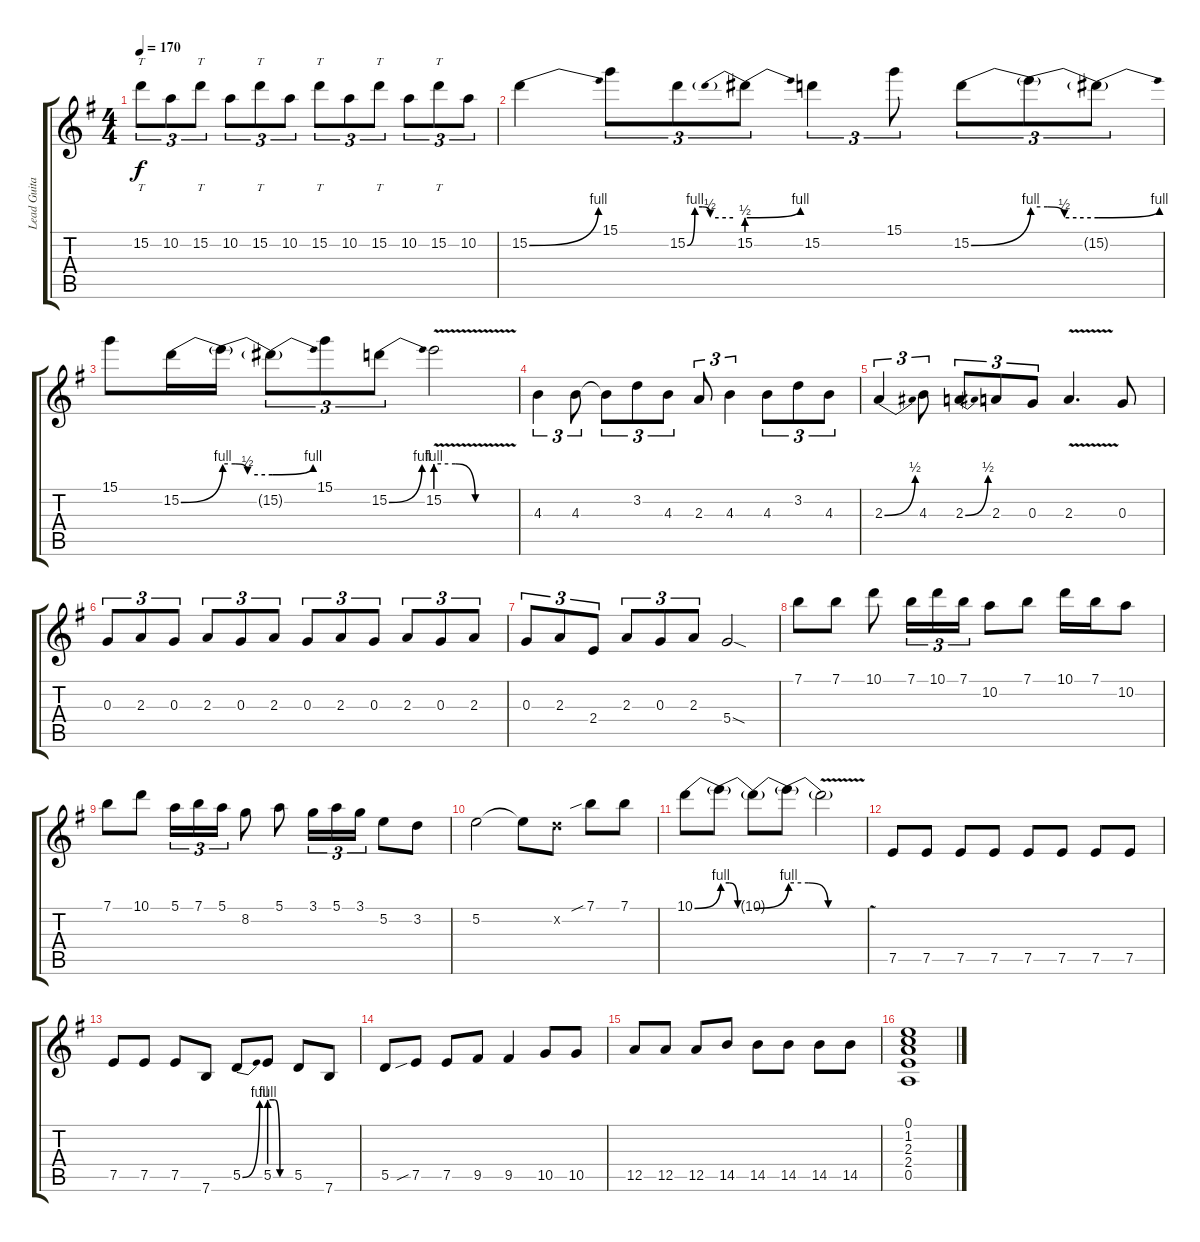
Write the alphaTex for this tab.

\track ("Lead Guitar" "Lead Guita") {instrument overdrivenguitar}
\staff {score tabs}
\tuning (E4 B3 G3 D3 A2 E2) {hide}
\ts (4 4)
\tempo 170
\clef g2
\ks g
15.2.8{tt tu (3 2) dy f} 10.2.8{tu (3 2)} 15.2.8{tt tu (3 2)} 10.2.8{tu (3 2)} 15.2.8{tt tu (3 2)} 10.2.8{tu (3 2)} 15.2.8{tt tu (3 2)} 10.2.8{tu (3 2)} 15.2.8{tt tu (3 2)} 10.2.8{tu (3 2)} 15.2.8{tt tu (3 2)} 10.2.8{tu (3 2)} |
15.2{be (bend 0 0 60 4)}.4 15.1.8{tu (3 2)} 15.2{be (custom 0 0 10 4 20 4 30 2 60 2)}.8{tu (3 2)} 15.2{be (prebendbend 0 2 60 4)}.8{tu (3 2)} 15.2.4{tu (3 2)} 15.1.8{tu (3 2)} 15.2{be (bend 0 0 60 4)}.8{tu (3 2)} 15.2{be (custom 0 4 15 4 30 2 60 2) t}.8{tu (3 2)} 15.2{be (bend 0 2 60 4) t}.8{tu (3 2)} |
15.1.8 15.2{be (bend 0 0 60 4)}.16 15.2{be (custom 0 4 15 4 30 2 60 2) t}.16 15.2{be (bend 0 2 60 4) t}.8{tu (3 2)} 15.1.8{tu (3 2)} 15.2{be (bend 0 0 60 4)}.8{tu (3 2)} 15.2{be (custom 0 4 15 4 30 0 60 0) v}.2 |
4.3.4{tu (3 2)} 4.3.8{tu (3 2)} 4.3{t}.8{tu (3 2)} 3.2.8{tu (3 2)} 4.3.8{tu (3 2)} 2.3.8{tu (3 2)} 4.3.4{tu (3 2)} 4.3.8{tu (3 2)} 3.2.8{tu (3 2)} 4.3.8{tu (3 2)} |
2.3{be (bend 0 0 60 2)}.4{tu (3 2)} 4.3.8{tu (3 2)} 2.3{be (bend 0 0 60 2)}.8{tu (3 2)} 2.3.8{tu (3 2)} 0.3.8{tu (3 2)} 2.3{v}.4{d} 0.3.8 |
0.3.8{tu (3 2)} 2.3.8{tu (3 2)} 0.3.8{tu (3 2)} 2.3.8{tu (3 2)} 0.3.8{tu (3 2)} 2.3.8{tu (3 2)} 0.3.8{tu (3 2)} 2.3.8{tu (3 2)} 0.3.8{tu (3 2)} 2.3.8{tu (3 2)} 0.3.8{tu (3 2)} 2.3.8{tu (3 2)} |
0.3.8{tu (3 2)} 2.3.8{tu (3 2)} 2.4.8{tu (3 2)} 2.3.8{tu (3 2)} 0.3.8{tu (3 2)} 2.3.8{tu (3 2)} 5.4{sod}.2 |
7.1.8 7.1.8 10.1.8 7.1.16{tu (3 2)} 10.1.16{tu (3 2)} 7.1.16{tu (3 2)} 10.2.8 7.1.8 10.1.16 7.1.16 10.2.8 |
7.1.8 10.1.8 5.1.16{tu (3 2)} 7.1.16{tu (3 2)} 5.1.16{tu (3 2)} 8.2.8 5.1.8 3.1.16{tu (3 2)} 5.1.16{tu (3 2)} 3.1.16{tu (3 2)} 5.2.8 3.2.8 |
5.2.2 5.2{t}.8 3.2{x}.8 7.1{sib}.8 7.1.8 |
10.1{be (bend 0 0 60 4)}.8 10.1{be (custom 0 4 15 4 30 0 60 0) t}.8 10.1{be (bend 0 0 60 4) t}.8 10.1{be (custom 0 4 15 4 30 0 60 0) t}.8 10.1{v t}.2 |
7.5.8 7.5.8 7.5.8 7.5.8 7.5.8 7.5.8 7.5.8 7.5.8 |
7.5.8 7.5.8 7.5.8 7.6.8 5.5{be (bend 0 0 60 4)}.8 5.5{be (custom 0 4 15 4 30 0 60 0)}.8 5.5.8 7.6.8 |
5.5.8 7.5{sib}.8 7.5.8 9.5.8 9.5.4 10.5.8 10.5.8 |
12.5.8 12.5.8 12.5.8 14.5.8 14.5.8 14.5.8 14.5.8 14.5.8 |
(0.1 1.2 2.3 2.4 0.5).1
